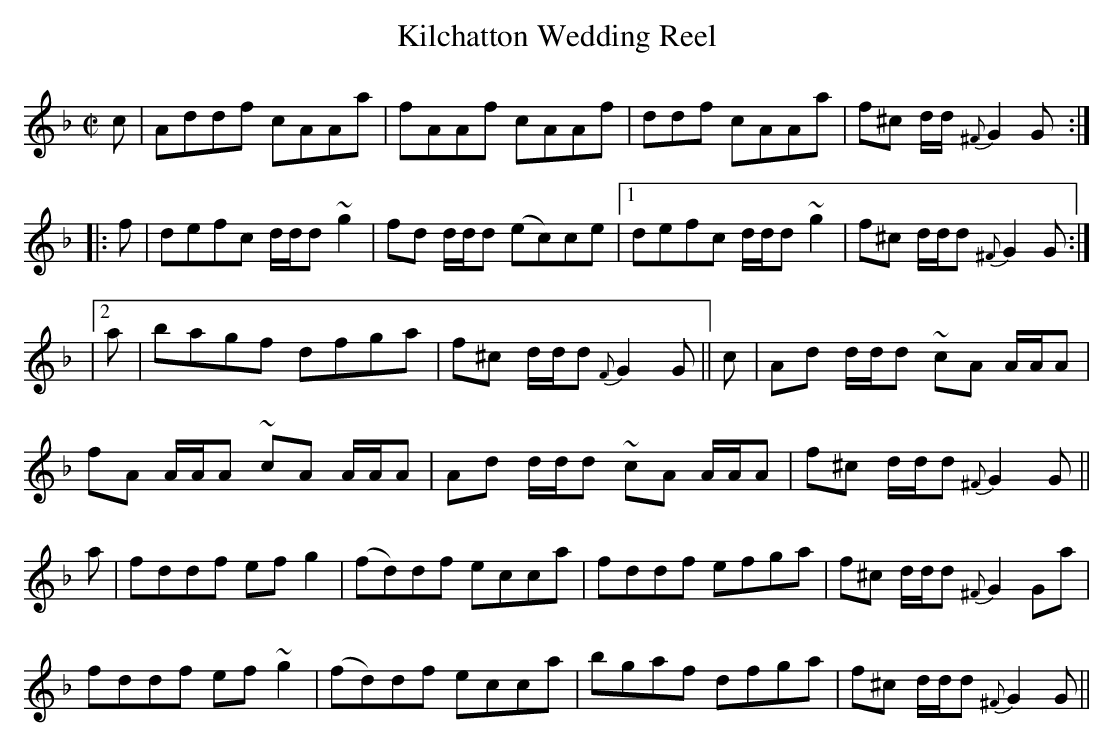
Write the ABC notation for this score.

X:1
T:Kilchatton Wedding Reel
M:C|
L:1/8
K:Dmin
c|Addf cAAa|fAAf cAAf|ddf cAAa|f^c d/d/ {^F}G2 G:|
|:f|defc d/d/d ~g2|fd d/d/d (ec)ce|1 defc d/d/d ~g2|f^c d/d/d {^F}G2G:|
|2 a|bagf dfga|f^c d/d/d {F}G2G||c|Ad d/d/d ~cA A/A/A|
fA A/A/A ~cA A/A/A|Ad d/d/d ~cA A/A/A|f^c d/d/d {^F}G2 G||
a|fddf ef g2|(fd)df ecca|fddf efga|f^c d/d/d {^F}G2 Ga|
fddf ef ~g2|(fd)df ecca|bgaf dfga|f^c d/d/d {^F}G2G||
